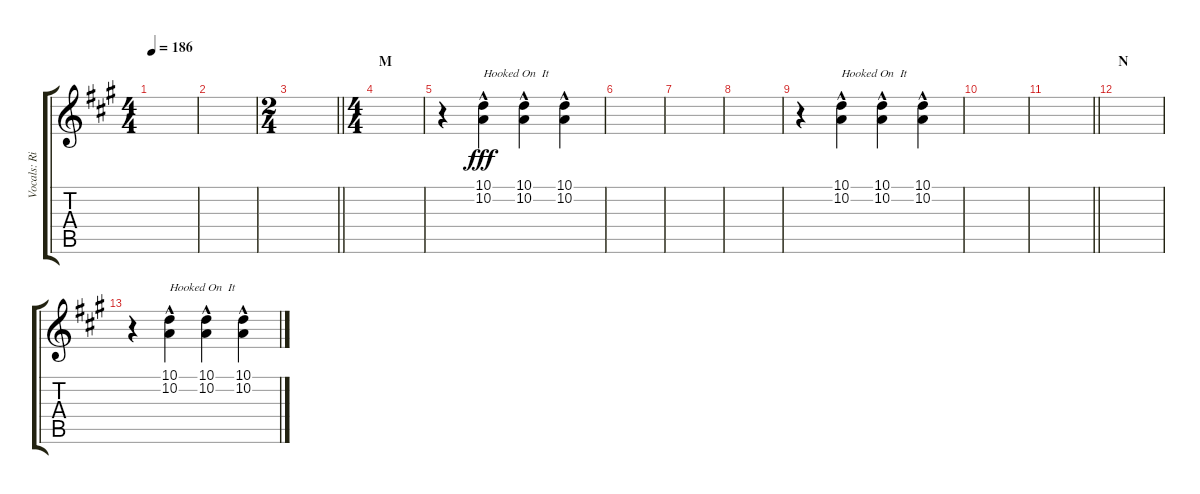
\track ("Vocals: Rik" "Vocals: Ri") {instrument lead2sawtooth}
\staff {score tabs}
\tuning (E4 B3 G3 D3 A2 E2) {hide}
\ts (4 4)
\tempo 186
\clef g2
\ks a
|
|
\ts (2 4)
\barLineRight lightlight
|
\ts (4 4)
\section ("" "M")
|
r.4 (10.1{hac} 10.2{hac}).4{txt "Hooked On  It" dy fff} (10.1{hac} 10.2{hac}).4 (10.1{hac} 10.2{hac}).4 |
|
|
|
r.4 (10.1{hac} 10.2{hac}).4{txt "Hooked On  It"} (10.1{hac} 10.2{hac}).4 (10.1{hac} 10.2{hac}).4 |
|
\barLineRight lightlight
|
\section ("" "N")
|
r.4 (10.1{hac} 10.2{hac}).4{txt "Hooked On  It"} (10.1{hac} 10.2{hac}).4 (10.1{hac} 10.2{hac}).4
